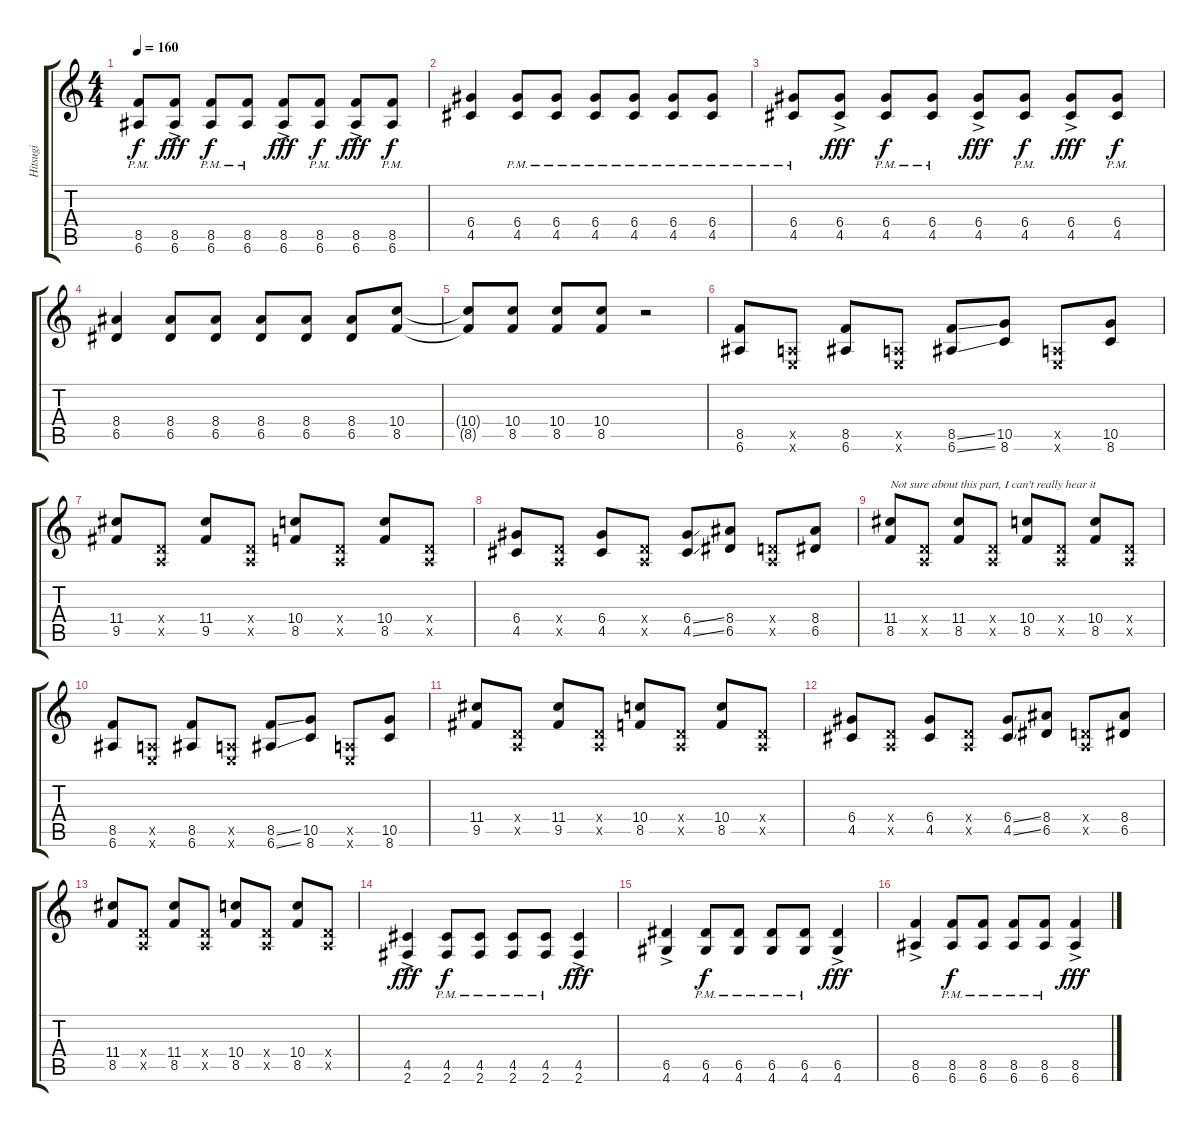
\track ("Hitsugi" "Hitsugi") {instrument distortionguitar}
\staff {score tabs}
\tuning (E4 B3 G3 D3 A2 E2) {hide}
\ts (4 4)
\tempo 160
\clef g2
\ks c
(8.5{pm} 6.6).8{dy f} (8.5{ac} 6.6).8{dy fff} (8.5{pm} 6.6{pm}).8{dy f} (8.5{pm} 6.6{pm}).8 (8.5 6.6{ac}).8{dy fff} (8.5{pm} 6.6{pm}).8{dy f} (8.5{ac} 6.6).8{dy fff} (8.5{pm} 6.6).8{dy f} |
(6.4 4.5).4 (6.4 4.5{pm}).8 (6.4 4.5{pm}).8 (6.4 4.5{pm}).8 (6.4 4.5{pm}).8 (6.4 4.5{pm}).8 (6.4 4.5{pm}).8 |
(6.4 4.5{pm}).8 (6.4 4.5{ac}).8{dy fff} (6.4{pm} 4.5).8{dy f} (6.4{pm} 4.5).8 (6.4{ac} 4.5).8{dy fff} (6.4{pm} 4.5).8{dy f} (6.4 4.5{ac}).8{dy fff} (6.4{pm} 4.5).8{dy f} |
(8.4 6.5).4 (8.4 6.5).8 (8.4 6.5).8 (8.4 6.5).8 (8.4 6.5).8 (8.4 6.5).8 (10.4 8.5).8 |
(10.4{t} 8.5{t}).8 (10.4 8.5).8 (10.4 8.5).8 (10.4 8.5).8 r.2 |
(8.5 6.6).8 (0.5{x} 0.6{x}).8 (8.5 6.6).8 (0.5{x} 0.6{x}).8 (8.5{ss} 6.6{ss}).8 (10.5 8.6).8 (0.5{x} 0.6{x}).8 (10.5 8.6).8 |
(11.4 9.5).8 (0.4{x} 0.5{x}).8 (11.4 9.5).8 (0.4{x} 0.5{x}).8 (10.4 8.5).8 (0.4{x} 0.5{x}).8 (10.4 8.5).8 (0.4{x} 0.5{x}).8 |
(6.4 4.5).8 (0.4{x} 0.5{x}).8 (6.4 4.5).8 (0.4{x} 0.5{x}).8 (6.4{ss} 4.5{ss}).8 (8.4 6.5).8 (0.4{x} 0.5{x}).8 (8.4 6.5).8 |
(11.4 8.5).8{txt "Not sure about this part, I can't really hear it"} (0.4{x} 0.5{x}).8 (11.4 8.5).8 (0.4{x} 0.5{x}).8 (10.4 8.5).8 (0.4{x} 0.5{x}).8 (10.4 8.5).8 (0.4{x} 0.5{x}).8 |
(8.5 6.6).8 (0.5{x} 0.6{x}).8 (8.5 6.6).8 (0.5{x} 0.6{x}).8 (8.5{ss} 6.6{ss}).8 (10.5 8.6).8 (0.5{x} 0.6{x}).8 (10.5 8.6).8 |
(11.4 9.5).8 (0.4{x} 0.5{x}).8 (11.4 9.5).8 (0.4{x} 0.5{x}).8 (10.4 8.5).8 (0.4{x} 0.5{x}).8 (10.4 8.5).8 (0.4{x} 0.5{x}).8 |
(6.4 4.5).8 (0.4{x} 0.5{x}).8 (6.4 4.5).8 (0.4{x} 0.5{x}).8 (6.4{ss} 4.5{ss}).8 (8.4 6.5).8 (0.4{x} 0.5{x}).8 (8.4 6.5).8 |
(11.4 8.5).8 (0.4{x} 0.5{x}).8 (11.4 8.5).8 (0.4{x} 0.5{x}).8 (10.4 8.5).8 (0.4{x} 0.5{x}).8 (10.4 8.5).8 (0.4{x} 0.5{x}).8 |
(4.5{ac} 2.6).4{dy fff} (4.5{pm} 2.6{pm}).8{dy f} (4.5{pm} 2.6{pm}).8 (4.5{pm} 2.6{pm}).8 (4.5{pm} 2.6{pm}).8 (4.5{ac} 2.6).4{dy fff} |
(6.5{ac} 4.6).4 (6.5 4.6{pm}).8{dy f} (6.5 4.6{pm}).8 (6.5 4.6{pm}).8 (6.5 4.6{pm}).8 (6.5{ac} 4.6).4{dy fff} |
(8.5 6.6{ac}).4 (8.5{pm} 6.6{pm}).8{dy f} (8.5{pm} 6.6{pm}).8 (8.5{pm} 6.6{pm}).8 (8.5{pm} 6.6{pm}).8 (8.5 6.6{ac}).4{dy fff}
